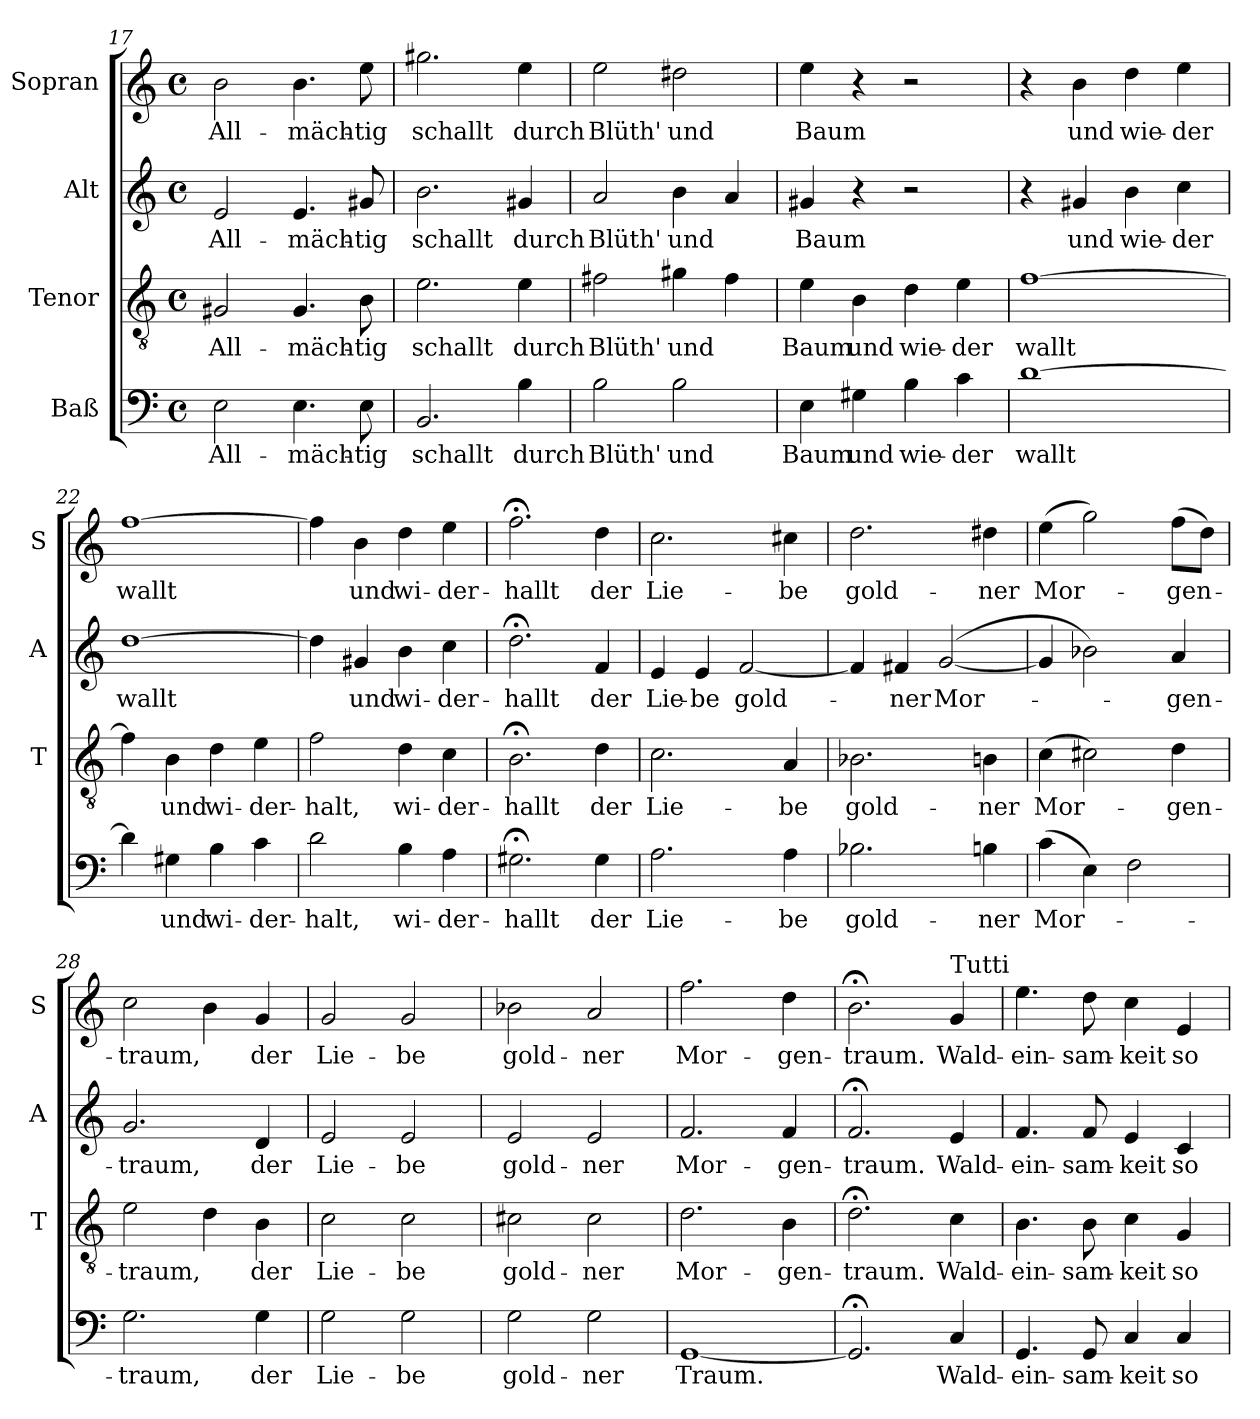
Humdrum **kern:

**kern	**text	**kern	**text	**kern	**text	**kern	**text
*part4	*part4	*part3	*part3	*part2	*part2	*part1	*part1
*staff4	*staff4	*staff3	*staff3	*staff2	*staff2	*staff1	*staff1
*I"Baß	*	*I"Tenor	*	*I"Alt	*	*I"Sopran	*
*	*	*I'T	*	*I'A	*	*I'S	*
*clefF4	*	*clefGv2	*	*clefG2	*	*clefG2	*
*k[]	*	*k[]	*	*k[]	*	*k[]	*
*C:	*	*C:	*	*C:	*	*C:	*
*M4/4	*	*M4/4	*	*M4/4	*	*M4/4	*
*met(c)	*	*met(c)	*	*met(c)	*	*met(c)	*
=17	=17	=17	=17	=17	=17	=17	=17
2E	All-	2G#X	All-	2e	All-	2b	All-
4.E	-mäch-	4.G#	-mäch-	4.e	-mäch-	4.b	-mäch-
8E	-tig	8B	-tig	8g#X	-tig	8ee	-tig
=18	=18	=18	=18	=18	=18	=18	=18
2.BB	schallt	2.e	schallt	2.b	schallt	2.gg#X	schallt
4B	durch	4e	durch	4g#X	durch	4ee	durch
=19	=19	=19	=19	=19	=19	=19	=19
2B	Blüth'	2f#X	Blüth'	2a	Blüth'	2ee	Blüth'
2B	und	4g#X	und	4b	und	2dd#X	und
.	.	4f#	.	4a	.	.	.
=20	=20	=20	=20	=20	=20	=20	=20
4E	Baum	4e	Baum	4g#X	Baum	4ee	Baum
4G#X	und	4B	und	4r	.	4r	.
4B	wie-	4d	wie-	2r	.	2r	.
4c	-der	4e	-der	.	.	.	.
=21	=21	=21	=21	=21	=21	=21	=21
[1d	wallt	[1f	wallt	4r	.	4r	.
.	.	.	.	4g#X	und	4b	und
.	.	.	.	4b	wie-	4dd	wie-
.	.	.	.	4cc	-der	4ee	-der
=22	=22	=22	=22	=22	=22	=22	=22
4d]	.	4f]	.	[1dd	wallt	[1ff	wallt
4G#X	und	4B	und	.	.	.	.
4B	wi-	4d	wi-	.	.	.	.
4c	-der-	4e	-der-	.	.	.	.
=23	=23	=23	=23	=23	=23	=23	=23
2d	-halt,	2f	-halt,	4dd]	.	4ff]	.
.	.	.	.	4g#X	und	4b	und
4B	wi-	4d	wi-	4b	wi-	4dd	wi-
4A	-der-	4c	-der-	4cc	-der-	4ee	-der-
=24	=24	=24	=24	=24	=24	=24	=24
2.G#X;<	-hallt	2.B;<	-hallt	2.dd;<	-hallt	2.ff;<	-hallt
4G#	der	4d	der	4f	der	4dd	der
=25	=25	=25	=25	=25	=25	=25	=25
2.A	Lie-	2.c	Lie-	4e	Lie-	2.cc	Lie-
.	.	.	.	4e	-be	.	.
.	.	.	.	[2f	gold-	.	.
4A	-be	4A	-be	.	.	4cc#X	-be
=26	=26	=26	=26	=26	=26	=26	=26
2.B-X	gold-	2.B-X	gold-	4f]	.	2.dd	gold-
.	.	.	.	4f#X	-ner	.	.
.	.	.	.	([2g	Mor-	.	.
4Bn	-ner	4Bn	-ner	.	.	4dd#X	-ner
=27	=27	=27	=27	=27	=27	=27	=27
(4c	Mor-	(4c	Mor-	4g]	.	(4ee	Mor-
4E)	.	2c#X)	.	2b-X)	.	2gg)	.
2F	.	.	.	.	.	.	.
.	.	4d	-gen-	4a	-gen-	(8ffL	-gen-
.	.	.	.	.	.	8ddJ)	.
=28	=28	=28	=28	=28	=28	=28	=28
2.G	-traum,	2e	-traum,	2.g	-traum,	2cc	-traum,
.	.	4d	.	.	.	4b	.
4G	der	4B	der	4d	der	4g	der
=29	=29	=29	=29	=29	=29	=29	=29
2G	Lie-	2c	Lie-	2e	Lie-	2g	Lie-
2G	-be	2c	-be	2e	-be	2g	-be
=30	=30	=30	=30	=30	=30	=30	=30
2G	gold-	2c#X	gold-	2e	gold-	2b-X	gold-
2G	-ner	2c#	-ner	2e	-ner	2a	-ner
=31	=31	=31	=31	=31	=31	=31	=31
[1GG	Traum.	2.d	Mor-	2.f	Mor-	2.ff	Mor-
.	.	4B	-gen-	4f	-gen-	4dd	-gen-
=32	=32	=32	=32	=32	=32	=32	=32
2.GG;<]	.	2.d;<	-traum.	2.f;<	-traum.	2.b;<	-traum.
!	!	!	!	!	!	!LO:TX:a:t=Tutti	!
4C	Wald-	4c	Wald-	4e	Wald-	4g	Wald-
=33	=33	=33	=33	=33	=33	=33	=33
4.GG	-ein-	4.B	-ein-	4.f	-ein-	4.ee	-ein-
8GG	-sam-	8B	-sam-	8f	-sam-	8dd	-sam-
4C	-keit	4c	-keit	4e	-keit	4cc	-keit
4C	so	4G	so	4c	so	4e	so
=	=	=	=	=	=	=	=
*-	*-	*-	*-	*-	*-	*-	*-
